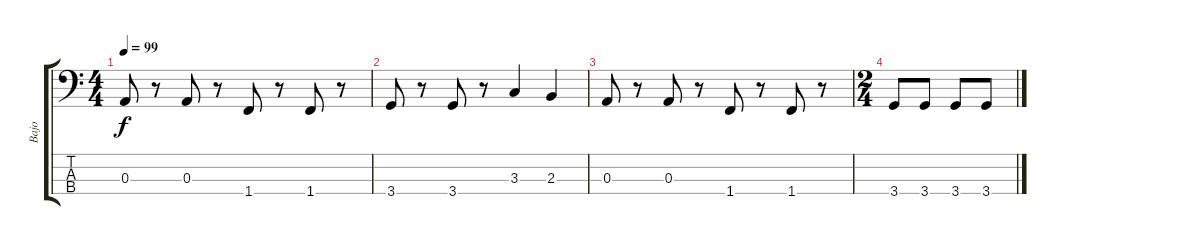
\track ("Bajo" "Bajo") {instrument electricbassfinger}
\staff {score tabs}
\tuning (G2 D2 A1 E1) {hide}
\ts (4 4)
\tempo 99
\clef f4
\ks c
0.3.8{dy f} r.8 0.3.8 r.8 1.4.8 r.8 1.4.8 r.8 |
3.4.8 r.8 3.4.8 r.8 3.3.4 2.3.4 |
0.3.8 r.8 0.3.8 r.8 1.4.8 r.8 1.4.8 r.8 |
\ts (2 4)
3.4.8 3.4.8 3.4.8 3.4.8
